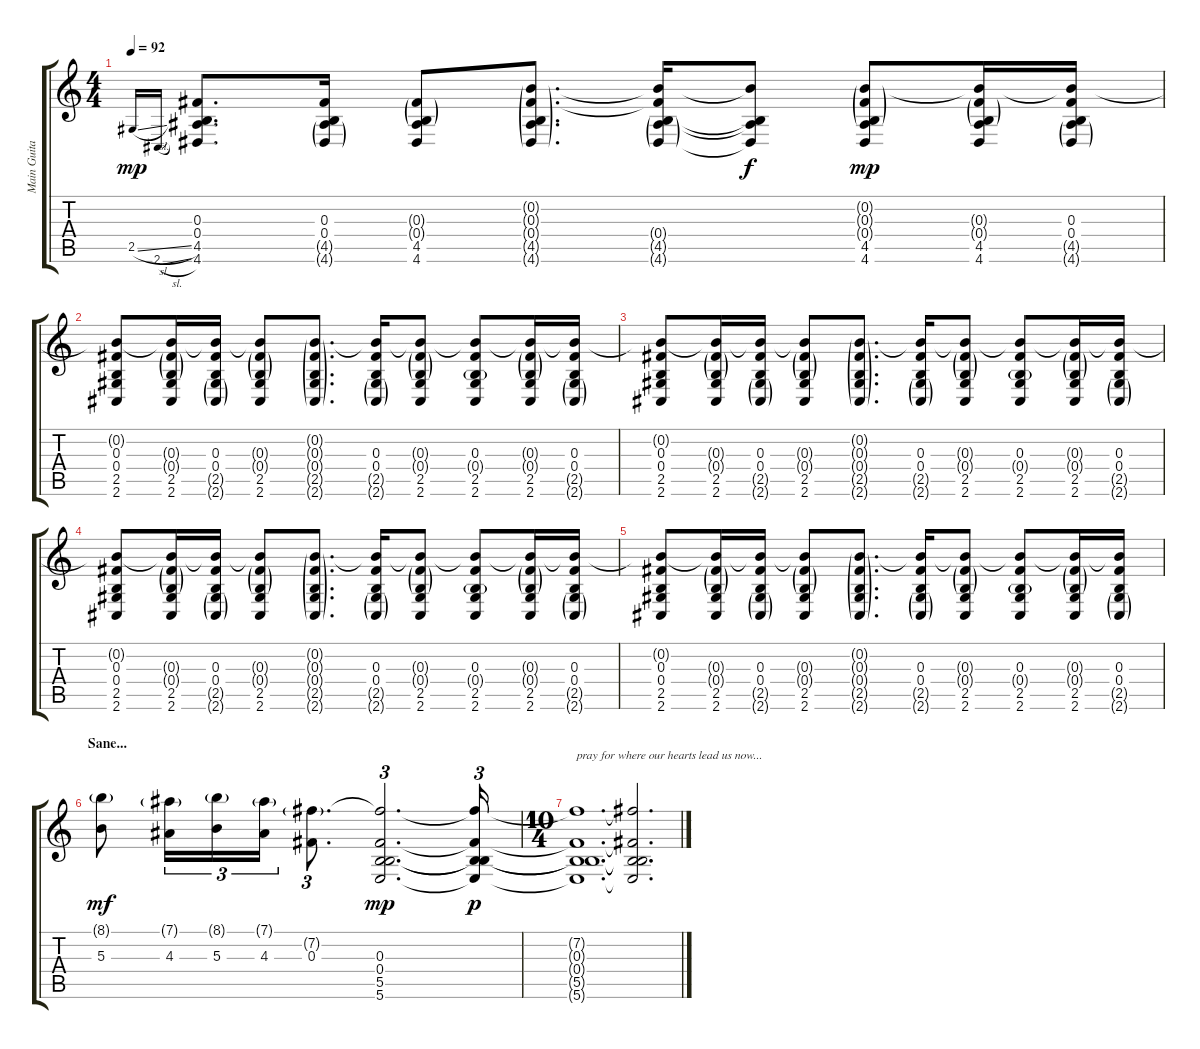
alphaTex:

\track ("Main Guitar" "Main Guita") {instrument distortionguitar}
\staff {score tabs}
\tuning (Eb4 B3 Gb3 B2 Gb2 B1) {hide}
\ts (4 4)
\tempo 92
\clef g2
\ks c
2.5{sl}.16{gr onbeat dy mp} 2.6{sl}.16{gr onbeat} (0.3 0.4 4.5 4.6).8{d} (0.3 0.4 4.5{g} 4.6{g}).16 (0.3{g} 0.4{g} 4.5 4.6).8 (0.2{g} 0.3{g} 0.4{g} 4.5{g} 4.6{g}).8{d} (0.2{t} 0.3{t} 0.4{g} 4.5{g} 4.6{g}).16 (0.2{t} 0.4{t} 4.5{t} 4.6{t}).8{dy f} (0.2{g} 0.3{g} 0.4{g} 4.5 4.6).8{dy mp} (0.2{t} 0.3{g} 0.4{g} 4.5 4.6).16 (0.2{t} 0.3 0.4 4.5{g} 4.6{g}).16 |
(0.2{t} 0.3 0.4 2.5 2.6).8 (0.2{t} 0.3{g} 0.4{g} 2.5 2.6).16 (0.2{t} 0.3 0.4 2.5{g} 2.6{g}).16 (0.2{t} 0.3{g} 0.4{g} 2.5 2.6).8 (0.2{g} 0.3{g} 0.4{g} 2.5{g} 2.6{g}).8{d} (0.2{t} 0.3 0.4 2.5{g} 2.6{g}).16 (0.2{t} 0.3{g} 0.4{g} 2.5 2.6).8 (0.2{t} 0.3 0.4{g} 2.5 2.6).8 (0.2{t} 0.3{g} 0.4{g} 2.5 2.6).16 (0.2{t} 0.3 0.4 2.5{g} 2.6{g}).16 |
(0.2{t} 0.3 0.4 2.5 2.6).8 (0.2{t} 0.3{g} 0.4{g} 2.5 2.6).16 (0.2{t} 0.3 0.4 2.5{g} 2.6{g}).16 (0.2{t} 0.3{g} 0.4{g} 2.5 2.6).8 (0.2{g} 0.3{g} 0.4{g} 2.5{g} 2.6{g}).8{d} (0.2{t} 0.3 0.4 2.5{g} 2.6{g}).16 (0.2{t} 0.3{g} 0.4{g} 2.5 2.6).8 (0.2{t} 0.3 0.4{g} 2.5 2.6).8 (0.2{t} 0.3{g} 0.4{g} 2.5 2.6).16 (0.2{t} 0.3 0.4 2.5{g} 2.6{g}).16 |
(0.2{t} 0.3 0.4 2.5 2.6).8 (0.2{t} 0.3{g} 0.4{g} 2.5 2.6).16 (0.2{t} 0.3 0.4 2.5{g} 2.6{g}).16 (0.2{t} 0.3{g} 0.4{g} 2.5 2.6).8 (0.2{g} 0.3{g} 0.4{g} 2.5{g} 2.6{g}).8{d} (0.2{t} 0.3 0.4 2.5{g} 2.6{g}).16 (0.2{t} 0.3{g} 0.4{g} 2.5 2.6).8 (0.2{t} 0.3 0.4{g} 2.5 2.6).8 (0.2{t} 0.3{g} 0.4{g} 2.5 2.6).16 (0.2{t} 0.3 0.4 2.5{g} 2.6{g}).16 |
(0.2{t} 0.3 0.4 2.5 2.6).8 (0.2{t} 0.3{g} 0.4{g} 2.5 2.6).16 (0.2{t} 0.3 0.4 2.5{g} 2.6{g}).16 (0.2{t} 0.3{g} 0.4{g} 2.5 2.6).8 (0.2{g} 0.3{g} 0.4{g} 2.5{g} 2.6{g}).8{d} (0.2{t} 0.3 0.4 2.5{g} 2.6{g}).16 (0.2{t} 0.3{g} 0.4{g} 2.5 2.6).8 (0.2{t} 0.3 0.4{g} 2.5 2.6).8 (0.2{t} 0.3{g} 0.4{g} 2.5 2.6).16 (0.2{t} 0.3 0.4 2.5{g} 2.6{g}).16 |
\section ("" "Sane...")
(8.1{g} 5.3).8{dy mf} (7.1{g} 4.3).16{tu (3 2)} (8.1{g} 5.3).16{tu (3 2)} (7.1{g} 4.3).16{tu (3 2)} (7.2{g} 0.3).8{d tu (3 2)} (7.2{t} 0.3 0.4 5.5 5.6).2{d tu (3 2) dy mp} (7.2{t} 0.3{t} 0.4{t} 5.5{t} 5.6{t}).16{tu (3 2) dy p} |
\ts (10 4)
(7.2{t} 0.3{t} 0.4{t} 5.5{t} 5.6{t}).1{d txt "pray for where our hearts lead us now..."} (7.2{t} 0.3{t} 0.4{t} 5.5{t} 5.6{t}).2{d}
